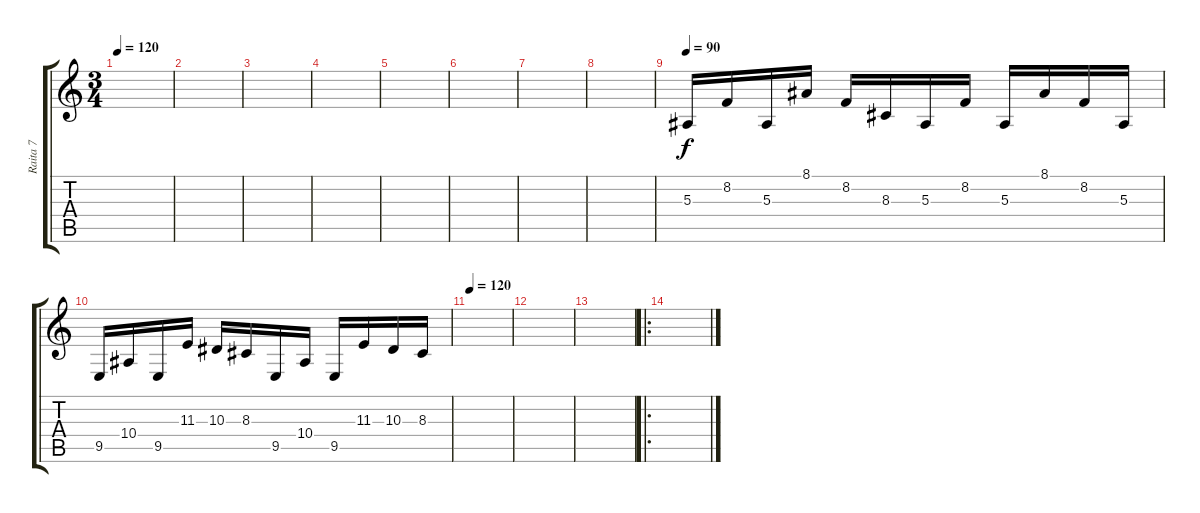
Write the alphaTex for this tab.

\track ("Raita 7" "Raita 7") {instrument pad4choir}
\staff {score tabs}
\tuning (D4 A3 F3 C3 G2 C2) {hide}
\ts (3 4)
\tempo 120
\tempo 90
\tempo 120
\clef g2
\ks c
|
|
|
|
|
|
|
|
\tempo 90
5.3.16 8.2.16 5.3.16 8.1.16 8.2.16 8.3.16 5.3.16 8.2.16 5.3.16 8.1.16 8.2.16 5.3.16 |
9.5.16 10.4.16 9.5.16 11.3.16 10.3.16 8.3.16 9.5.16 10.4.16 9.5.16 11.3.16 10.3.16 8.3.16 |
\tempo 120
|
|
|
\ro
